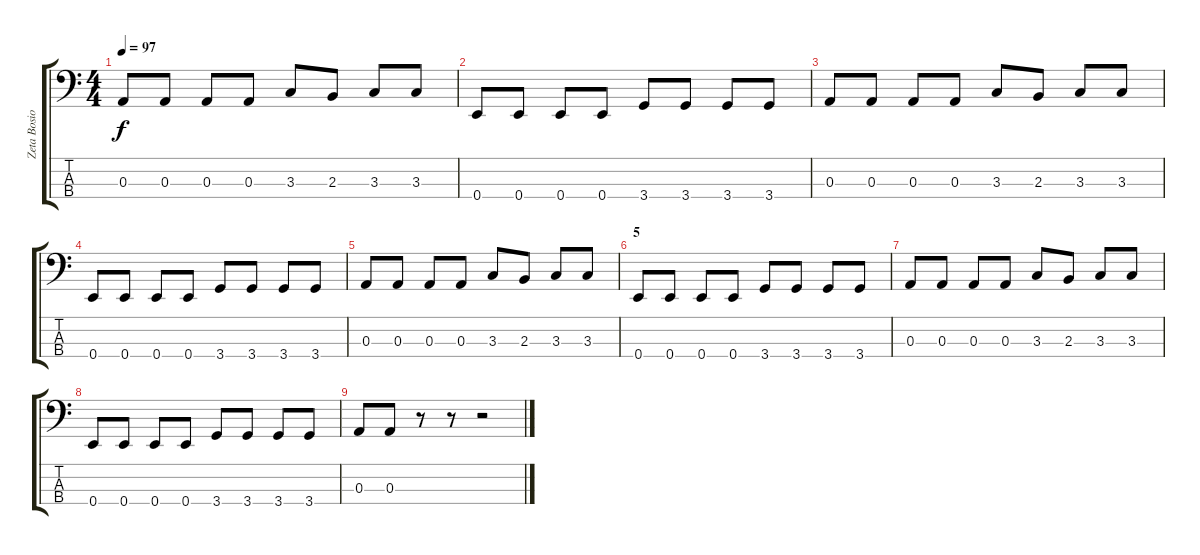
\track ("Zeta Bosio" "Zeta Bosio") {instrument electricbassfinger}
\staff {score tabs}
\tuning (G2 D2 A1 E1) {hide}
\ts (4 4)
\tempo 97
\clef f4
\ks c
0.3.8{dy f} 0.3.8 0.3.8 0.3.8 3.3.8 2.3.8 3.3.8 3.3.8 |
0.4.8 0.4.8 0.4.8 0.4.8 3.4.8 3.4.8 3.4.8 3.4.8 |
0.3.8 0.3.8 0.3.8 0.3.8 3.3.8 2.3.8 3.3.8 3.3.8 |
0.4.8 0.4.8 0.4.8 0.4.8 3.4.8 3.4.8 3.4.8 3.4.8 |
0.3.8 0.3.8 0.3.8 0.3.8 3.3.8 2.3.8 3.3.8 3.3.8 |
\section ("" "5")
0.4.8 0.4.8 0.4.8 0.4.8 3.4.8 3.4.8 3.4.8 3.4.8 |
0.3.8 0.3.8 0.3.8 0.3.8 3.3.8 2.3.8 3.3.8 3.3.8 |
0.4.8 0.4.8 0.4.8 0.4.8 3.4.8 3.4.8 3.4.8 3.4.8 |
0.3.8 0.3.8 r.8 r.8 r.2
